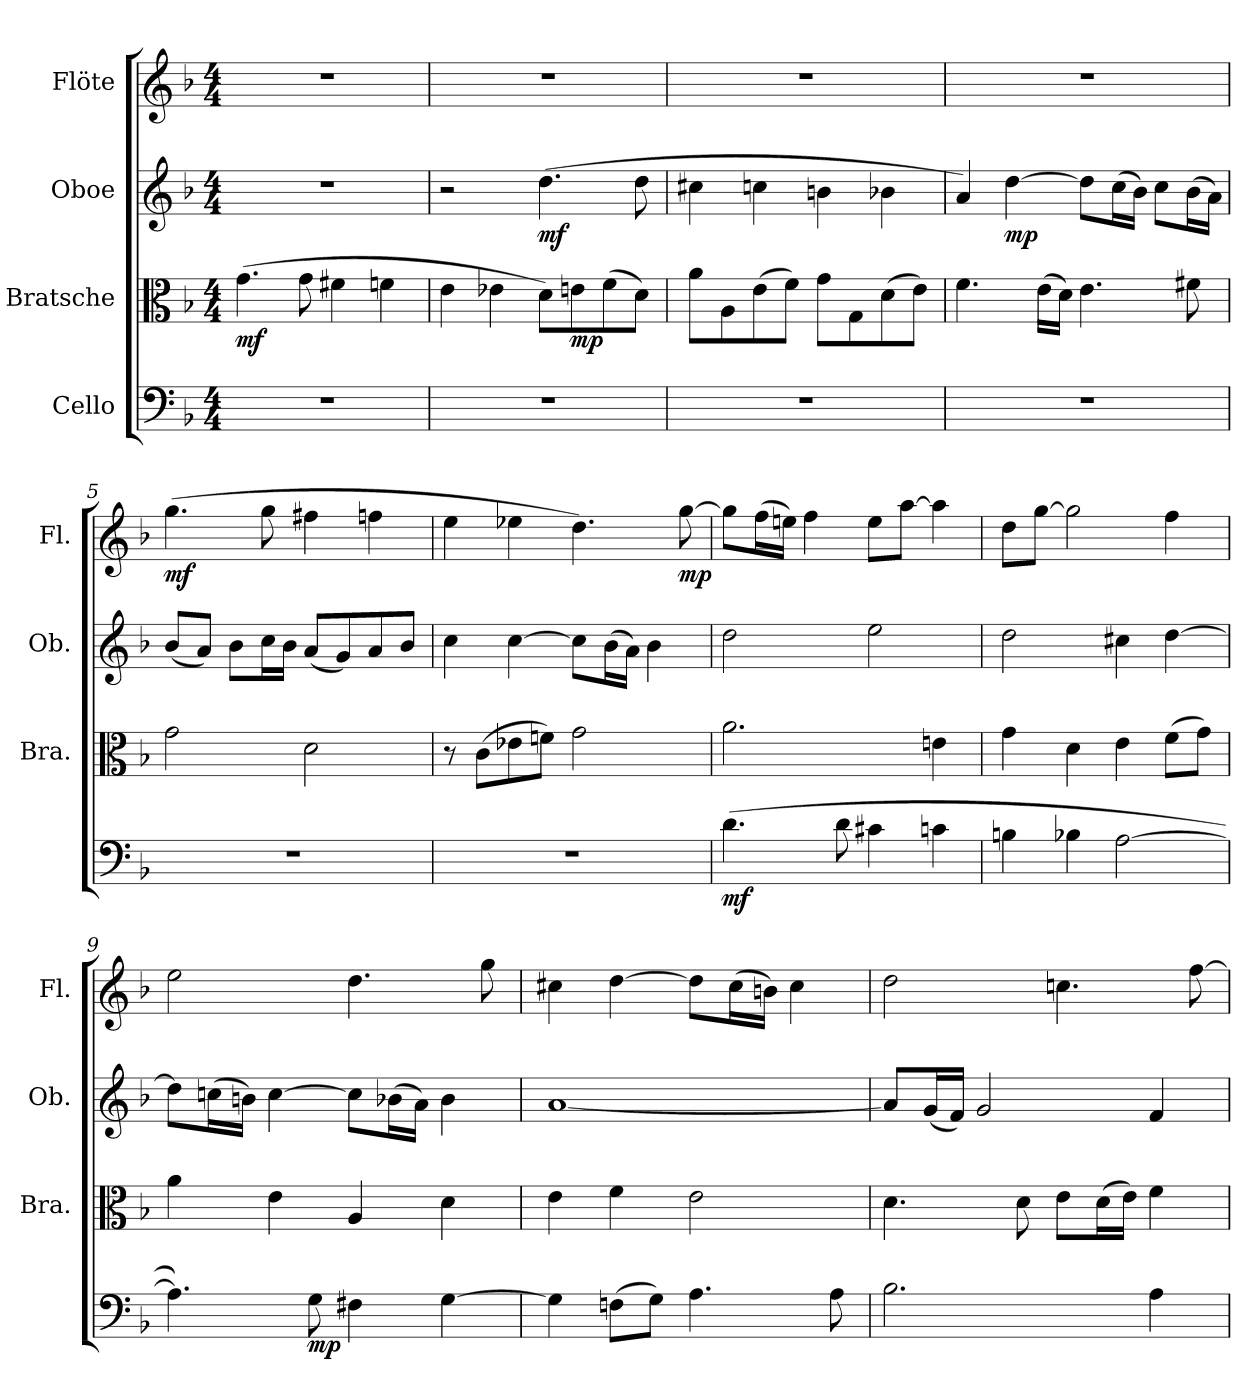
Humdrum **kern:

**kern	**dynam	**kern	**dynam	**kern	**dynam	**kern	**dynam
*part4	*part4	*part3	*part3	*part2	*part2	*part1	*part1
*staff4	*staff4	*staff3	*staff3	*staff2	*staff2	*staff1	*staff1
*I"Cello	*	*I"Bratsche	*	*I"Oboe	*	*I"Flöte	*
*	*	*I'Bra.	*	*I'Ob.	*	*I'Fl.	*
*clefF4	*	*clefC3	*	*clefG2	*	*clefG2	*
*k[b-]	*	*k[b-]	*	*k[b-]	*	*k[b-]	*
*M4/4	*	*M4/4	*	*M4/4	*	*M4/4	*
*MM90	*	*MM90	*	*MM90	*	*MM90	*
=1	=1	=1	=1	=1	=1	=1	=1
!	!	!	!LO:DY:b	!	!	!	!
1r	.	(>4.g\	mf	1r	.	1r	.
.	.	8g\	.	.	.	.	.
.	.	4f#X\	.	.	.	.	.
.	.	4fn\	.	.	.	.	.
=2	=2	=2	=2	=2	=2	=2	=2
1r	.	4e\	.	2r	.	1r	.
.	.	4e-X\	.	.	.	.	.
!	!	!	!	!	!LO:DY:b	!	!
.	.	8d\L)	.	(>4.dd\	mf	.	.
!	!	!	!LO:DY:b	!	!	!	!
.	.	8en\	mp	.	.	.	.
.	.	(>8f\	.	.	.	.	.
.	.	8d\J)	.	8dd\	.	.	.
=3	=3	=3	=3	=3	=3	=3	=3
1r	.	8a\L	.	4cc#X\	.	1r	.
.	.	8A\	.	.	.	.	.
.	.	(>8e\	.	4ccn\	.	.	.
.	.	8f\J)	.	.	.	.	.
.	.	8g\L	.	4bn\	.	.	.
.	.	8G\	.	.	.	.	.
.	.	(>8d\	.	4b-X\	.	.	.
.	.	8e\J)	.	.	.	.	.
=4	=4	=4	=4	=4	=4	=4	=4
1r	.	4.f\	.	4a/)	.	1r	.
!	!	!	!	!	!LO:DY:b	!	!
.	.	.	.	[4dd\	mp	.	.
.	.	(>16e\LL	.	.	.	.	.
.	.	16d\JJ)	.	.	.	.	.
.	.	4.e\	.	8dd\L]	.	.	.
.	.	.	.	(>16cc\L	.	.	.
.	.	.	.	16b-\JJ)	.	.	.
.	.	.	.	8cc\L	.	.	.
.	.	8f#X\	.	(>16b-\L	.	.	.
.	.	.	.	16a\JJ)	.	.	.
=5	=5	=5	=5	=5	=5	=5	=5
!	!	!	!	!	!	!	!LO:DY:b
1r	.	2g\	.	(<8b-/L	.	(>4.gg\	mf
.	.	.	.	8a/J)	.	.	.
.	.	.	.	8b-\L	.	.	.
.	.	.	.	16cc\L	.	8gg\	.
.	.	.	.	16b-\JJ	.	.	.
.	.	2d\	.	(<8a/L	.	4ff#X\	.
.	.	.	.	8g/)	.	.	.
.	.	.	.	8a/	.	4ffn\	.
.	.	.	.	8b-/J	.	.	.
!!LO:PB:g=z
=6	=6	=6	=6	=6	=6	=6	=6
1r	.	8r	.	4cc\	.	4ee\	.
.	.	(>8c\L	.	.	.	.	.
.	.	8e-X\	.	[4cc\	.	4ee-X\	.
.	.	8fn\J)	.	.	.	.	.
.	.	2g\	.	8cc\L]	.	4.dd\)	.
.	.	.	.	(>16b-\L	.	.	.
.	.	.	.	16a\JJ)	.	.	.
.	.	.	.	4b-\	.	.	.
!	!	!	!	!	!	!	!LO:DY:b
.	.	.	.	.	.	[8gg\	mp
=7	=7	=7	=7	=7	=7	=7	=7
!	!LO:DY:b	!	!	!	!	!	!
(>4.d\	mf	2.a\	.	2dd\	.	8gg\L]	.
.	.	.	.	.	.	(>16ff\L	.
.	.	.	.	.	.	16een\JJ)	.
.	.	.	.	.	.	4ff\	.
8d\	.	.	.	.	.	.	.
4c#X\	.	.	.	2ee\	.	8ee\L	.
.	.	.	.	.	.	[8aa\J	.
4cn\	.	4en\	.	.	.	4aa\]	.
=8	=8	=8	=8	=8	=8	=8	=8
4Bn\	.	4g\	.	2dd\	.	8dd\L	.
.	.	.	.	.	.	[8gg\J	.
4B-X\	.	4d\	.	.	.	2gg\]	.
[2A\	.	4e\	.	4cc#X\	.	.	.
.	.	(>8f\L	.	[4dd\	.	4ff\	.
.	.	8g\J)	.	.	.	.	.
=9	=9	=9	=9	=9	=9	=9	=9
4.A\])	.	4a\	.	8dd\L]	.	2ee\	.
.	.	.	.	(>16ccn\L	.	.	.
.	.	.	.	16bn\JJ)	.	.	.
.	.	4e\	.	[4cc\	.	.	.
!	!LO:DY:b	!	!	!	!	!	!
8G\	mp	.	.	.	.	.	.
4F#X\	.	4A/	.	8cc\L]	.	4.dd\	.
.	.	.	.	(>16b-X\L	.	.	.
.	.	.	.	16a\JJ)	.	.	.
[4G\	.	4d\	.	4b-\	.	.	.
.	.	.	.	.	.	8gg\	.
!!LO:LB:g=z
=10	=10	=10	=10	=10	=10	=10	=10
4G\]	.	4e\	.	[1a	.	4cc#X\	.
(>8Fn\L	.	4f\	.	.	.	[4dd\	.
8G\J)	.	.	.	.	.	.	.
4.A\	.	2e\	.	.	.	8dd\L]	.
.	.	.	.	.	.	(>16cc#\L	.
.	.	.	.	.	.	16bn\JJ)	.
.	.	.	.	.	.	4cc#\	.
8A\	.	.	.	.	.	.	.
=11	=11	=11	=11	=11	=11	=11	=11
2.B-\	.	4.d\	.	8a/L]	.	2dd\	.
.	.	.	.	(<16g/L	.	.	.
.	.	.	.	16f/JJ)	.	.	.
.	.	.	.	2g/	.	.	.
.	.	8d\	.	.	.	.	.
.	.	8e\L	.	.	.	4.ccn\	.
.	.	(>16d\L	.	.	.	.	.
.	.	16e\JJ)	.	.	.	.	.
4A\	.	4f\	.	4f/	.	.	.
.	.	.	.	.	.	[8ff\	.
=	=	=	=	=	=	=	=
*-	*-	*-	*-	*-	*-	*-	*-
